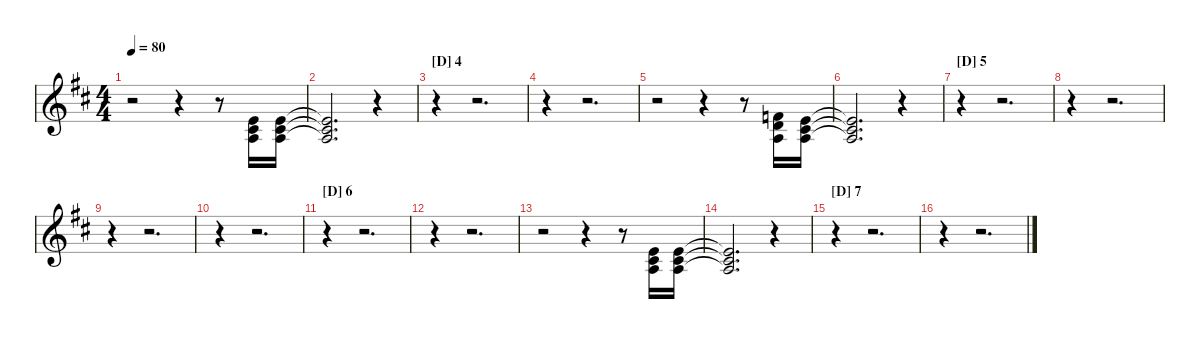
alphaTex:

\hideDynamics
\bracketExtendMode nobrackets
\singleTrackTrackNamePolicy hidden
\multiTrackTrackNamePolicy hidden
\otherSystemsTrackNameOrientation horizontal
\track ("Piste 5" "S-Gt") {instrument brasssection}
\staff {score}
\tuning (E4 B3 G3 D3 A2 E2)
\ts (4 4)
\tempo 80
\clef g2
\ks d
r.2{dy f beam Down} r.4{beam Down} r.8{beam Down} (0.1{acc forcenatural} 2.2{acc #} 2.3{acc forcenatural}).16{beam Up} (0.1{acc forcenatural} 2.2{acc #} 2.3{acc forcenatural}).16{beam Up} |
(0.1{t acc forcenatural} 2.2{t acc #} 2.3{t acc forcenatural}).2{d beam Up} r.4{beam Up} |
\section ("D" "4")
r.4{beam Down} r.2{d beam Down} |
r.4{beam Down} r.2{d beam Down} |
r.2{beam Down} r.4{beam Down} r.8{beam Down} (1.1{acc forcenatural} 3.2{acc forcenatural} 2.3{acc forcenatural}).16{beam Up} (0.1{acc forcenatural} 2.2{acc #} 2.3{acc forcenatural}).16{beam Up} |
(0.1{t acc forcenatural} 2.2{t acc #} 2.3{t acc forcenatural}).2{d beam Up} r.4{beam Up} |
\section ("D" "5")
r.4{beam Down} r.2{d beam Down} |
r.4{beam Down} r.2{d beam Down} |
r.4{beam Down} r.2{d beam Down} |
r.4{beam Down} r.2{d beam Down} |
\section ("D" "6")
r.4{beam Down} r.2{d beam Down} |
r.4{beam Down} r.2{d beam Down} |
r.2{beam Down} r.4{beam Down} r.8{beam Down} (0.1{acc forcenatural} 2.2{acc #} 2.3{acc forcenatural}).16{beam Up} (0.1{acc forcenatural} 2.2{acc #} 2.3{acc forcenatural}).16{beam Up} |
(0.1{t acc forcenatural} 2.2{t acc #} 2.3{t acc forcenatural}).2{d beam Up} r.4{beam Up} |
\section ("D" "7")
r.4{beam Down} r.2{d beam Down} |
r.4{beam Down} r.2{d beam Down}
